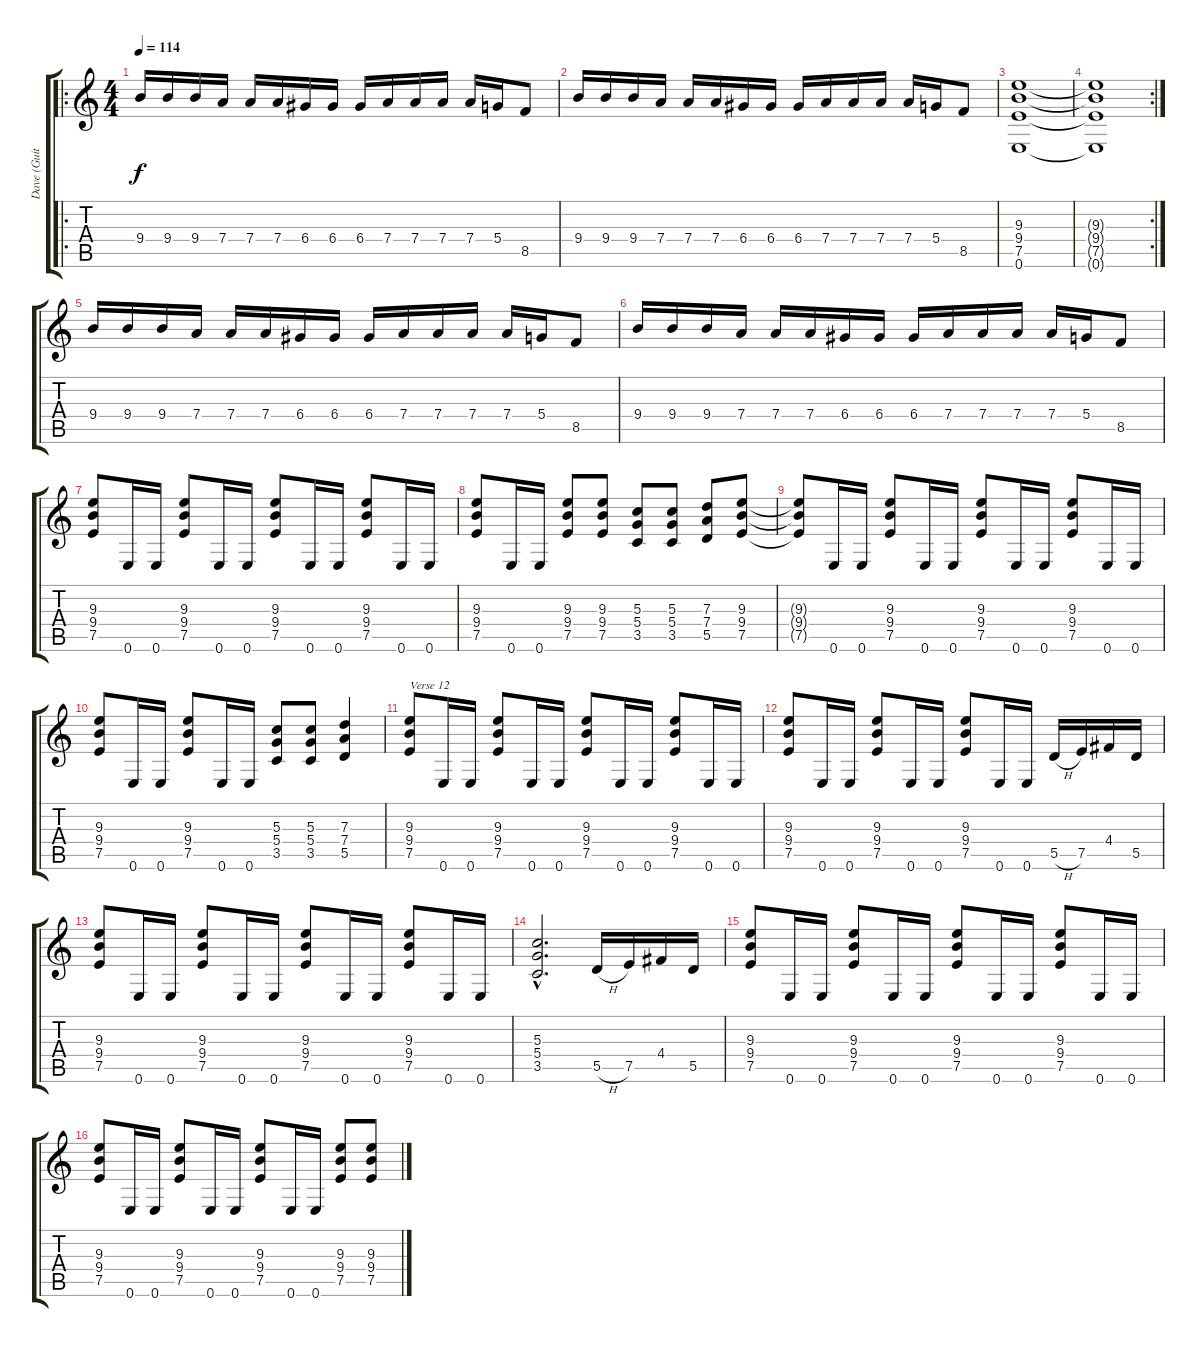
\track ("Dave (Guitar 1)" "Dave (Guit") {instrument distortionguitar}
\staff {score tabs}
\tuning (E4 B3 G3 D3 A2 E2) {hide}
\ro
\ts (4 4)
\tempo 114
\clef g2
\ks c
9.4.16{dy f} 9.4.16 9.4.16 7.4.16 7.4.16 7.4.16 6.4.16 6.4.16 6.4.16 7.4.16 7.4.16 7.4.16 7.4.16 5.4.16 8.5.8 |
9.4.16 9.4.16 9.4.16 7.4.16 7.4.16 7.4.16 6.4.16 6.4.16 6.4.16 7.4.16 7.4.16 7.4.16 7.4.16 5.4.16 8.5.8 |
(9.3 9.4 7.5 0.6).1 |
\rc 2
(9.3{t} 9.4{t} 7.5{t} 0.6{t}).1 |
9.4.16 9.4.16 9.4.16 7.4.16 7.4.16 7.4.16 6.4.16 6.4.16 6.4.16 7.4.16 7.4.16 7.4.16 7.4.16 5.4.16 8.5.8 |
9.4.16 9.4.16 9.4.16 7.4.16 7.4.16 7.4.16 6.4.16 6.4.16 6.4.16 7.4.16 7.4.16 7.4.16 7.4.16 5.4.16 8.5.8 |
(9.3 9.4 7.5).8 0.6.16 0.6.16 (9.3 9.4 7.5).8 0.6.16 0.6.16 (9.3 9.4 7.5).8 0.6.16 0.6.16 (9.3 9.4 7.5).8 0.6.16 0.6.16 |
(9.3 9.4 7.5).8 0.6.16 0.6.16 (9.3 9.4 7.5).8 (9.3 9.4 7.5).8 (5.3 5.4 3.5).8 (5.3 5.4 3.5).8 (7.3 7.4 5.5).8 (9.3 9.4 7.5).8 |
(9.3{t} 9.4{t} 7.5{t}).8 0.6.16 0.6.16 (9.3 9.4 7.5).8 0.6.16 0.6.16 (9.3 9.4 7.5).8 0.6.16 0.6.16 (9.3 9.4 7.5).8 0.6.16 0.6.16 |
(9.3 9.4 7.5).8 0.6.16 0.6.16 (9.3 9.4 7.5).8 0.6.16 0.6.16 (5.3 5.4 3.5).8 (5.3 5.4 3.5).8 (7.3 7.4 5.5).4 |
(9.3 9.4 7.5).8{txt "Verse 12"} 0.6.16 0.6.16 (9.3 9.4 7.5).8 0.6.16 0.6.16 (9.3 9.4 7.5).8 0.6.16 0.6.16 (9.3 9.4 7.5).8 0.6.16 0.6.16 |
(9.3 9.4 7.5).8 0.6.16 0.6.16 (9.3 9.4 7.5).8 0.6.16 0.6.16 (9.3 9.4 7.5).8 0.6.16 0.6.16 5.5{h}.16 7.5.16 4.4.16 5.5.16 |
(9.3 9.4 7.5).8 0.6.16 0.6.16 (9.3 9.4 7.5).8 0.6.16 0.6.16 (9.3 9.4 7.5).8 0.6.16 0.6.16 (9.3 9.4 7.5).8 0.6.16 0.6.16 |
(5.3{hac} 5.4{hac} 3.5{hac}).2{d} 5.5{h}.16 7.5.16 4.4.16 5.5.16 |
(9.3 9.4 7.5).8 0.6.16 0.6.16 (9.3 9.4 7.5).8 0.6.16 0.6.16 (9.3 9.4 7.5).8 0.6.16 0.6.16 (9.3 9.4 7.5).8 0.6.16 0.6.16 |
(9.3 9.4 7.5).8 0.6.16 0.6.16 (9.3 9.4 7.5).8 0.6.16 0.6.16 (9.3 9.4 7.5).8 0.6.16 0.6.16 (9.3 9.4 7.5).8 (9.3 9.4 7.5).8
